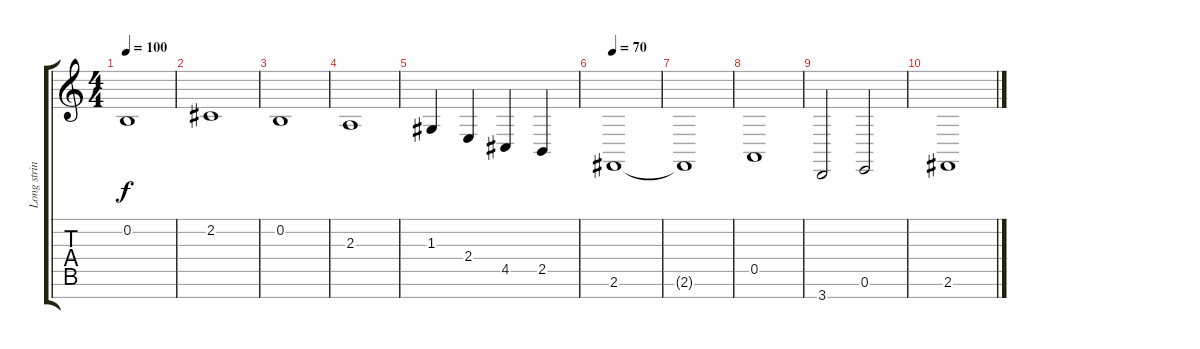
\track ("Long strings" "Long strin") {instrument stringensemble1}
\staff {score tabs}
\tuning (E4 B3 G3 D3 A2 E2 B1) {hide}
\ts (4 4)
\tempo 100
\clef g2
\ks aminor
0.2.1{dy f} |
2.2.1 |
0.2.1 |
2.3.1 |
1.3.4 2.4.4 4.5.4 2.5.4 |
\tempo 70
2.6.1 |
2.6{t}.1 |
0.5.1 |
3.7.2 0.6.2 |
2.6.1
